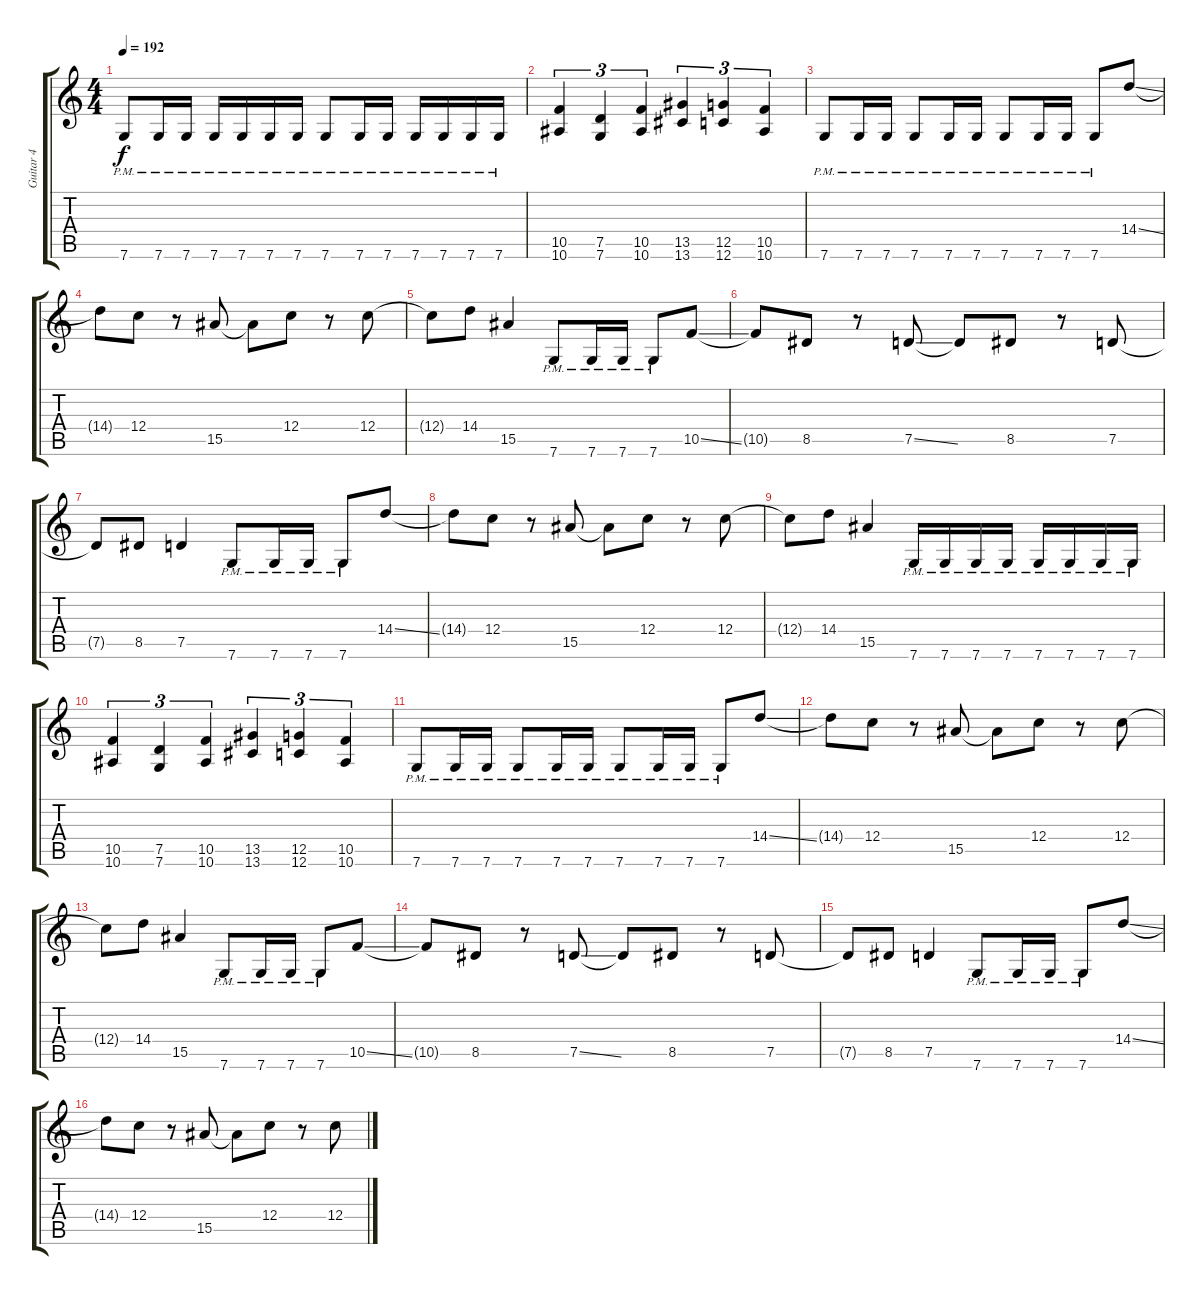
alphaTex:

\track ("Guitar 4" "Guitar 4") {instrument distortionguitar}
\staff {score tabs}
\tuning (D4 A3 F3 C3 G2 C2) {hide}
\ts (4 4)
\tempo 192
\clef g2
\ks c
7.6{pm}.8{dy f} 7.6{pm}.16 7.6{pm}.16 7.6{pm}.16 7.6{pm}.16 7.6{pm}.16 7.6{pm}.16 7.6{pm}.8 7.6{pm}.16 7.6{pm}.16 7.6{pm}.16 7.6{pm}.16 7.6{pm}.16 7.6{pm}.16 |
(10.5 10.6).4{tu (3 2)} (7.5 7.6).4{tu (3 2)} (10.5 10.6).4{tu (3 2)} (13.5 13.6).4{tu (3 2)} (12.5 12.6).4{tu (3 2)} (10.5 10.6).4{tu (3 2)} |
7.6{pm}.8 7.6{pm}.16 7.6{pm}.16 7.6{pm}.8 7.6{pm}.16 7.6{pm}.16 7.6{pm}.8 7.6{pm}.16 7.6{pm}.16 7.6{pm}.8 14.4{ss}.8 |
14.4{t}.8 12.4.8 r.8 15.5.8 15.5{t}.8 12.4.8 r.8 12.4.8 |
12.4{t}.8 14.4.8 15.5.4 7.6{pm}.8 7.6{pm}.16 7.6{pm}.16 7.6{pm}.8 10.5{ss}.8 |
10.5{t}.8 8.5.8 r.8 7.5{ss}.8 7.5{t}.8 8.5.8 r.8 7.5.8 |
7.5{t}.8 8.5.8 7.5.4 7.6{pm}.8 7.6{pm}.16 7.6{pm}.16 7.6{pm}.8 14.4{ss}.8 |
14.4{t}.8 12.4.8 r.8 15.5.8 15.5{t}.8 12.4.8 r.8 12.4.8 |
12.4{t}.8 14.4.8 15.5.4 7.6{pm}.16 7.6{pm}.16 7.6{pm}.16 7.6{pm}.16 7.6{pm}.16 7.6{pm}.16 7.6{pm}.16 7.6{pm}.16 |
(10.5 10.6).4{tu (3 2)} (7.5 7.6).4{tu (3 2)} (10.5 10.6).4{tu (3 2)} (13.5 13.6).4{tu (3 2)} (12.5 12.6).4{tu (3 2)} (10.5 10.6).4{tu (3 2)} |
7.6{pm}.8 7.6{pm}.16 7.6{pm}.16 7.6{pm}.8 7.6{pm}.16 7.6{pm}.16 7.6{pm}.8 7.6{pm}.16 7.6{pm}.16 7.6{pm}.8 14.4{ss}.8 |
14.4{t}.8 12.4.8 r.8 15.5.8 15.5{t}.8 12.4.8 r.8 12.4.8 |
12.4{t}.8 14.4.8 15.5.4 7.6{pm}.8 7.6{pm}.16 7.6{pm}.16 7.6{pm}.8 10.5{ss}.8 |
10.5{t}.8 8.5.8 r.8 7.5{ss}.8 7.5{t}.8 8.5.8 r.8 7.5.8 |
7.5{t}.8 8.5.8 7.5.4 7.6{pm}.8 7.6{pm}.16 7.6{pm}.16 7.6{pm}.8 14.4{ss}.8 |
14.4{t}.8 12.4.8 r.8 15.5.8 15.5{t}.8 12.4.8 r.8 12.4.8
